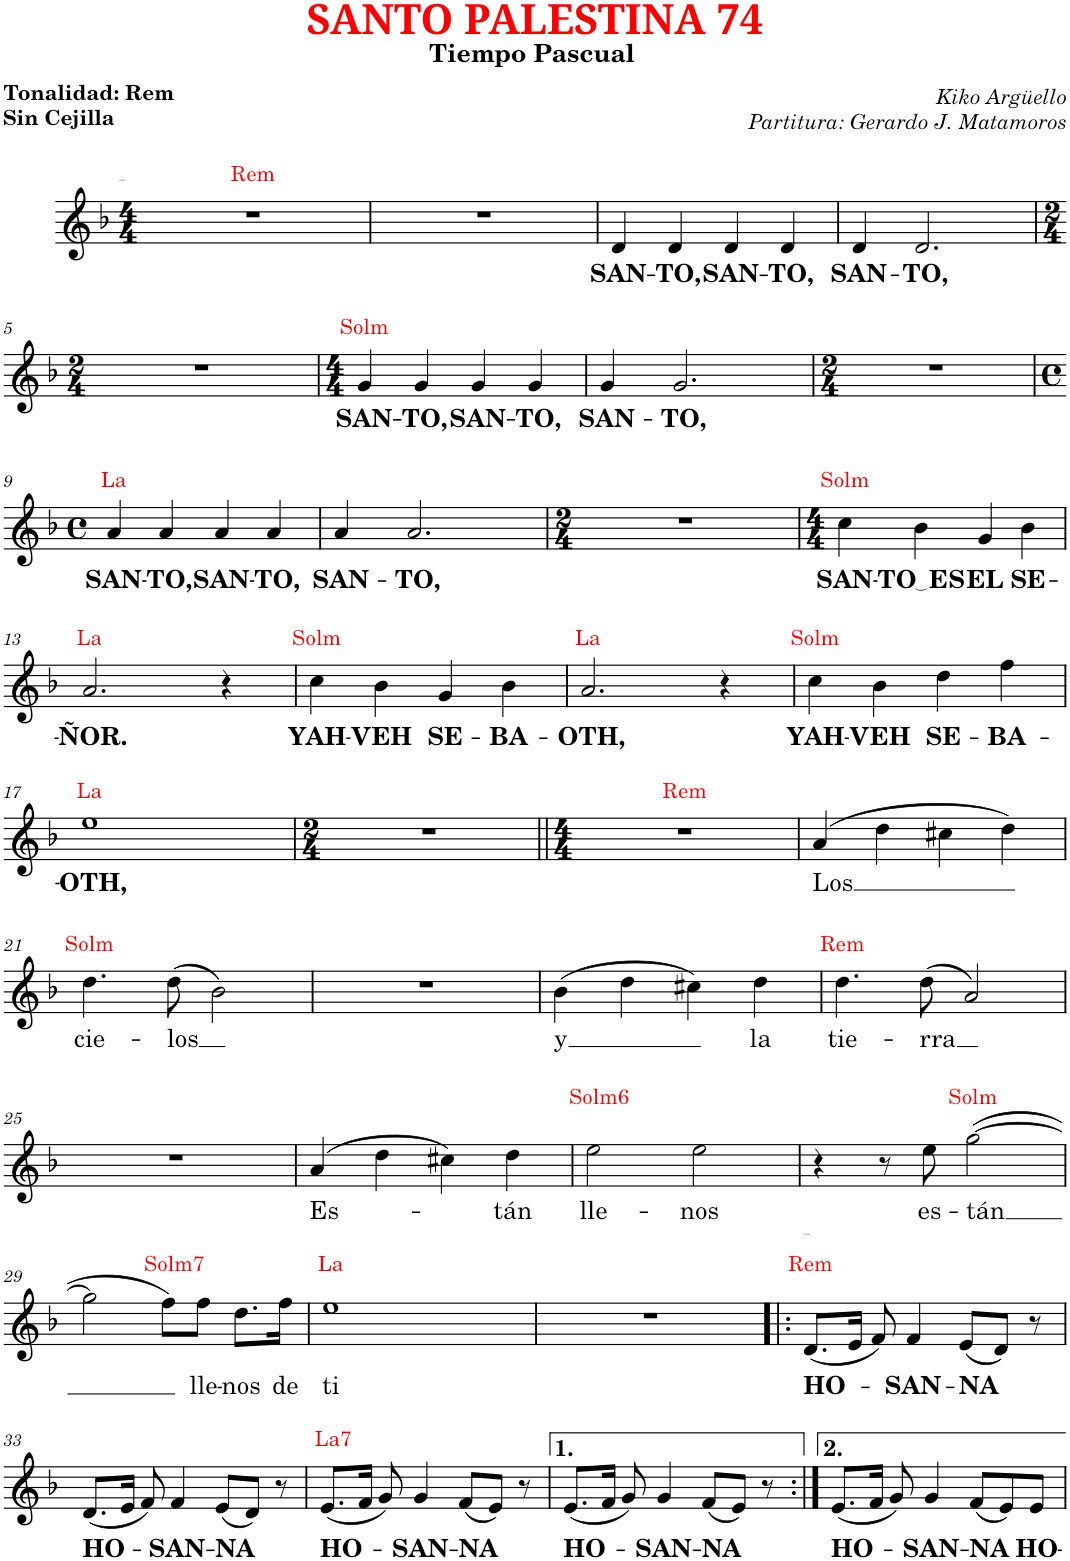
**kern	**text	**text
*part1	*part1	*part1
*staff1	*staff1	*staff1
*I"Voz	*	*
*I'V.	*	*
*clefG2	*	*
*k[b-]	*	*
*M4/4	*	*
*MM85	*	*
=1	=1	=1
!	!	!LO:LY:a:color=#FF0000
1r	.	Rem
=2	=2	=2
1r	.	.
=3	=3	=3
!	!LO:LY:b	!
4d/	SAN-	.
!	!LO:LY:b	!
4d/	-TO,	.
!	!LO:LY:b	!
4d/	SAN-	.
!	!LO:LY:b	!
4d/	-TO,	.
=4	=4	=4
!	!LO:LY:b	!
4d/	SAN-	.
!	!LO:LY:b	!
2.d/	-TO,	.
!!LO:LB:g=z
=5	=5	=5
*M2/4	*	*
2r	.	.
=6	=6	=6
*M4/4	*	*
!	!LO:LY:b	!LO:LY:a:color=#FF0000
4g/	SAN-	Solm
!	!LO:LY:b	!
4g/	-TO,	.
!	!LO:LY:b	!
4g/	SAN-	.
!	!LO:LY:b	!
4g/	-TO,	.
=7	=7	=7
!	!LO:LY:b	!
4g/	SAN-	.
!	!LO:LY:b	!
2.g/	-TO,	.
=8	=8	=8
*M2/4	*	*
2r	.	.
!!LO:LB:g=z
=9	=9	=9
*M4/4	*	*
*met(c)	*	*
!	!LO:LY:b	!LO:LY:a:color=#FF0000
4a/	SAN-	La
!	!LO:LY:b	!
4a/	-TO,	.
!	!LO:LY:b	!
4a/	SAN-	.
!	!LO:LY:b	!
4a/	-TO,	.
=10	=10	=10
!	!LO:LY:b	!
4a/	SAN-	.
!	!LO:LY:b	!
2.a/	-TO,	.
=11	=11	=11
*M2/4	*	*
2r	.	.
=12	=12	=12
*M4/4	*	*
!	!LO:LY:b	!LO:LY:a:color=#FF0000
4cc\	SAN-	Solm
!	!LO:LY:b	!
4b-\	TO ES	.
!	!LO:LY:b	!
4g/	EL	.
!	!LO:LY:b	!
4b-\	SE-	.
!!LO:LB:g=z
=13	=13	=13
!	!LO:LY:b	!LO:LY:a:color=#FF0000
2.a/	-ÑOR.	La
4r	.	.
=14	=14	=14
!	!LO:LY:b	!LO:LY:a:color=#FF0000
4cc\	YAH-	Solm
!	!LO:LY:b	!
4b-\	-VEH	.
!	!LO:LY:b	!
4g/	SE-	.
!	!LO:LY:b	!
4b-\	-BA-	.
=15	=15	=15
!	!LO:LY:b	!LO:LY:a:color=#FF0000
2.a/	-OTH,	La
4r	.	.
=16	=16	=16
!	!LO:LY:b	!LO:LY:a:color=#FF0000
4cc\	YAH-	Solm
!	!LO:LY:b	!
4b-\	-VEH	.
!	!LO:LY:b	!
4dd\	SE-	.
!	!LO:LY:b	!
4ff\	-BA-	.
!!LO:LB:g=z
=17	=17	=17
!	!LO:LY:b	!LO:LY:a:color=#FF0000
1ee	-OTH,	La
=18	=18	=18
*M2/4	*	*
2r	.	.
=19||	=19||	=19||
*M4/4	*	*
!	!	!LO:LY:a:color=#FF0000
1r	.	Rem
=20	=20	=20
!	!LO:LY:b	!
(4a/	-Los	.
4dd\	.	.
4cc#X\	.	.
4dd\)	.	.
!!LO:LB:g=z
=21	=21	=21
!	!LO:LY:b	!LO:LY:a:color=#FF0000
4.dd\	cie-	Solm
!	!LO:LY:b	!
(8dd\	-los	.
2b-\)	.	.
=22	=22	=22
1r	.	.
=23	=23	=23
!	!LO:LY:b	!
(4b-\	-y	.
4dd\	.	.
4cc#X\)	.	.
!	!LO:LY:b	!
4dd\	la	.
=24	=24	=24
!	!LO:LY:b	!LO:LY:a:color=#FF0000
4.dd\	tie-	Rem
!	!LO:LY:b	!
(8dd\	-rra	.
2a/)	.	.
!!LO:LB:g=z
=25	=25	=25
1r	.	.
=26	=26	=26
!	!LO:LY:b	!
(4a/	-Es-	.
4dd\	.	.
4cc#X\)	.	.
!	!LO:LY:b	!
4dd\	-tán	.
=27	=27	=27
!	!LO:LY:b	!LO:LY:a:color=#FF0000
2ee\	lle-	Solm6
!	!LO:LY:b	!
2ee\	-nos	.
=28	=28	=28
4r	.	.
8r	.	.
!	!LO:LY:b	!
8ee\	es-	.
!	!LO:LY:b	!LO:LY:a:color=#FF0000
([2gg\	-tán	Solm
!!LO:LB:g=z
=29	=29	=29
2gg\]	.	.
!	!	!LO:LY:a:color=#FF0000
8ff\L)	.	Solm7
!	!LO:LY:b	!
8ff\J	lle-	.
!	!LO:LY:b	!
8.dd\L	-nos	.
!	!LO:LY:b	!
16ff\Jk	de	.
=30	=30	=30
!	!LO:LY:b	!LO:LY:a:color=#FF0000
1ee	ti	La
=31	=31	=31
1r	.	.
=32!|:	=32!|:	=32!|:
*MM88	*	*
!	!LO:LY:b	!LO:LY:a:color=#FF0000
(8.d/L	HO-	Rem
16e/Jk	.	.
8f/)	.	.
!	!LO:LY:b	!
4f/	-SAN-	.
!	!LO:LY:b	!
(8e/L	-NA	.
8d/J)	.	.
8r	.	.
!!LO:LB:g=z
=33	=33	=33
!	!LO:LY:b	!
(8.d/L	HO-	.
16e/Jk	.	.
8f/)	.	.
!	!LO:LY:b	!
4f/	-SAN-	.
!	!LO:LY:b	!
(8e/L	-NA	.
8d/J)	.	.
8r	.	.
=34	=34	=34
!	!LO:LY:b	!LO:LY:a:color=#FF0000
(8.e/L	HO-	La7
16f/Jk	.	.
8g/)	.	.
!	!LO:LY:b	!
4g/	-SAN-	.
!	!LO:LY:b	!
(8f/L	-NA	.
8e/J)	.	.
8r	.	.
=35	=35	=35
!	!LO:LY:b	!
(8.e/L	HO-	.
16f/Jk	.	.
8g/)	.	.
!	!LO:LY:b	!
4g/	-SAN-	.
!	!LO:LY:b	!
(8f/L	-NA	.
8e/J)	.	.
8r	.	.
=36:|!	=36:|!	=36:|!
!	!LO:LY:b	!
(8.e/L	HO-	.
16f/Jk	.	.
8g/)	.	.
!	!LO:LY:b	!
4g/	-SAN-	.
!	!LO:LY:b	!
(8f/L	-NA	.
8e/)	.	.
!	!LO:LY:b	!
8e/J	HO-	.
=	=	=
*-	*-	*-
